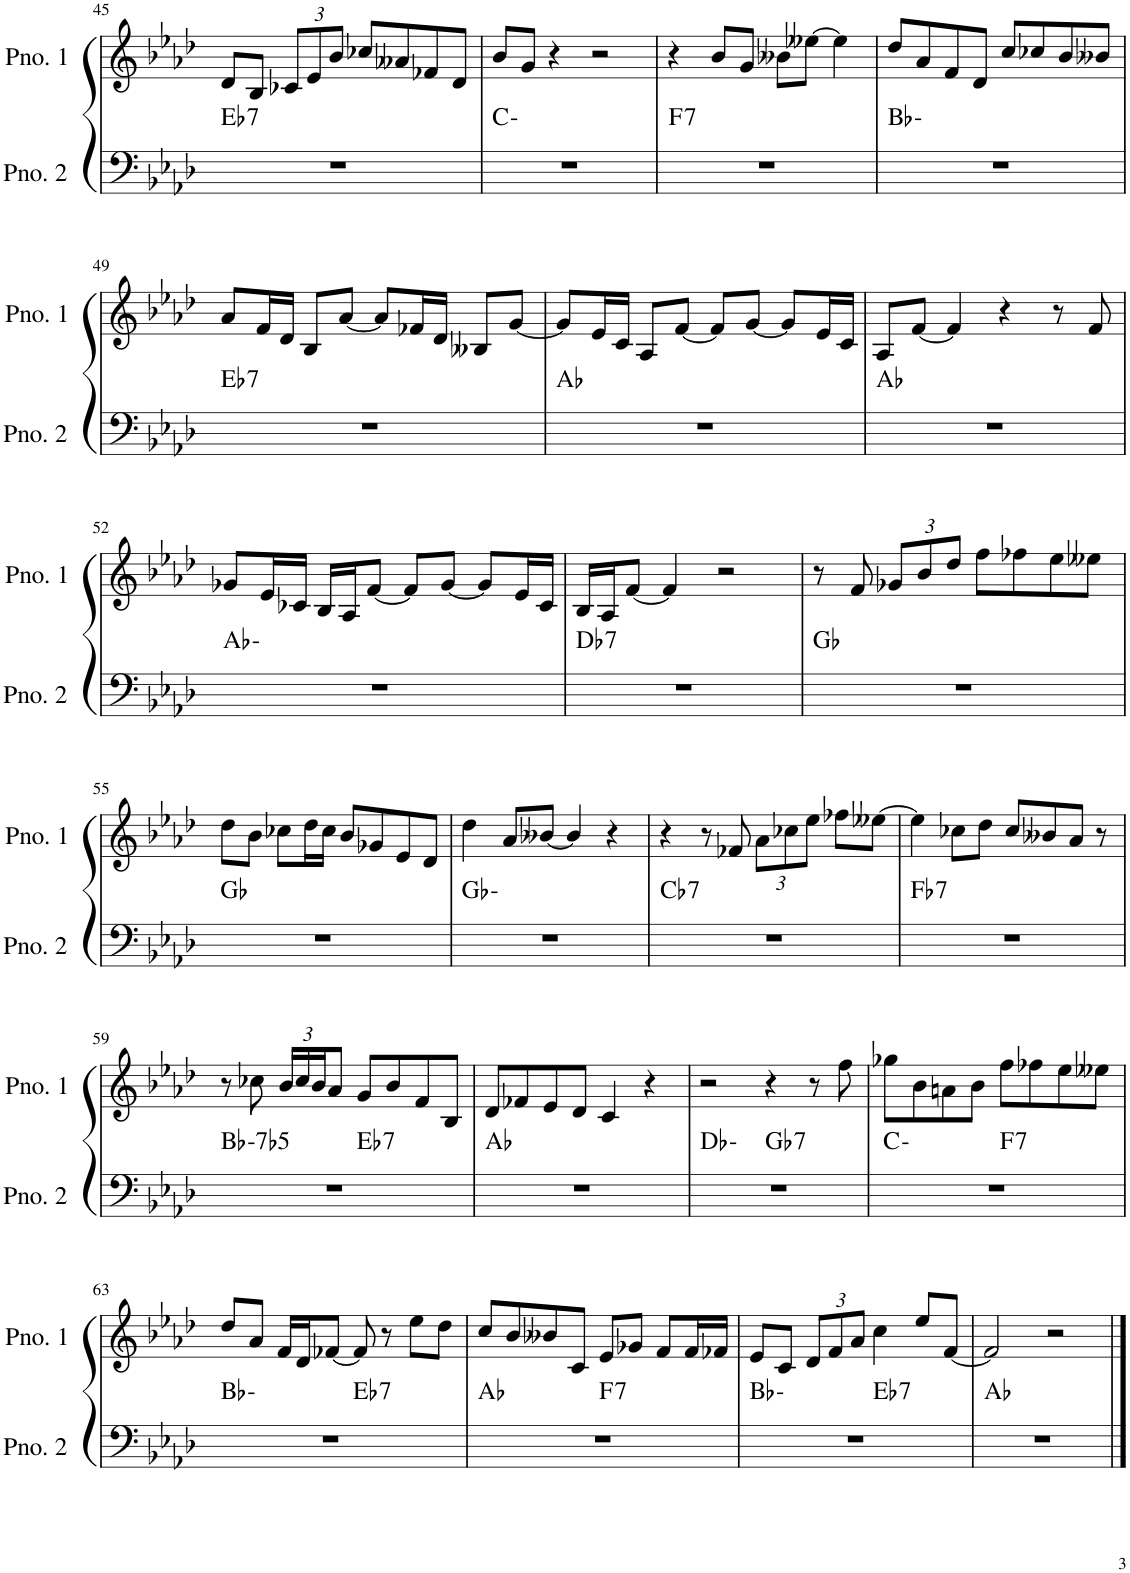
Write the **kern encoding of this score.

**kern	**harte	**kern
*part2	*part2	*part1
*staff2	*	*staff1
*I"ピアノ 2	*	*I"ピアノ 1
!!LO:PB:g=z
*clefF4	*	*clefG2
*k[b-e-a-d-]	*	*k[b-e-a-d-]
*M4/4	*	*M4/4
=45	=45	=45
!	!LO:H:kt=7	!
1r	Eb:7	8d-/L
.	.	8B-/J
*	*	*Xbrackettup
.	.	12c-X/L
.	.	12e-/
.	.	12b-/J
.	.	8cc-X/L
.	.	8a--X/
.	.	8f-X/
.	.	8d-/J
=46	=46	=46
1r	C:min	8b-/L
.	.	8g/J
.	.	4r
.	.	2r
=47	=47	=47
!	!LO:H:kt=7	!
1r	F:7	4r
.	.	8b-/L
.	.	8g/J
.	.	8b--X\L
.	.	[8ee--X\J
.	.	4ee--\]
=48	=48	=48
1r	Bb:min	8dd-/L
.	.	8a-/
.	.	8f/
.	.	8d-/J
.	.	8cc/L
.	.	8cc-X/
.	.	8b-/
.	.	8b--X/J
!!LO:LB:g=z
=49	=49	=49
!	!LO:H:kt=7	!
1r	Eb:7	8a-/L
.	.	16f/L
.	.	16d-/JJ
.	.	8B-/L
.	.	[8a-/J
.	.	8a-/L]
.	.	16f-X/L
.	.	16d-/JJ
.	.	8B--X/L
.	.	[8g/J
=50	=50	=50
1r	Ab:maj	8g/L]
.	.	16e-/L
.	.	16c/JJ
.	.	8A-/L
.	.	[8f/J
.	.	8f/L]
.	.	[8g/J
.	.	8g/L]
.	.	16e-/L
.	.	16c/JJ
=51	=51	=51
1r	Ab:maj	8A-/L
.	.	[8f/J
.	.	4f/]
.	.	4r
.	.	8r
.	.	8f/
!!LO:LB:g=z
=52	=52	=52
1r	Ab:min	8g-X/L
.	.	16e-/L
.	.	16c-X/JJ
.	.	16B-/LL
.	.	16A-/J
.	.	[8f/J
.	.	8f/L]
.	.	[8g-/J
.	.	8g-/L]
.	.	16e-/L
.	.	16c-/JJ
=53	=53	=53
!	!LO:H:kt=7	!
1r	Db:7	16B-/LL
.	.	16A-/J
.	.	[8f/J
.	.	4f/]
.	.	2r
=54	=54	=54
1r	Gb:maj	8r
.	.	8f/
.	.	12g-X/L
.	.	12b-/
.	.	12dd-/J
.	.	8ff\L
.	.	8ff-X\
.	.	8ee-\
.	.	8ee--X\J
!!LO:LB:g=z
=55	=55	=55
1r	Gb:maj	8dd-\L
.	.	8b-\J
.	.	8cc-X\L
.	.	16dd-\L
.	.	16cc-\JJ
.	.	8b-/L
.	.	8g-X/
.	.	8e-/
.	.	8d-/J
=56	=56	=56
1r	Gb:min	4dd-\
.	.	8a-/L
.	.	[8b--X/J
.	.	4b--/]
.	.	4r
=57	=57	=57
!	!LO:H:kt=7	!
1r	Cb:7	4r
.	.	8r
.	.	8f-X/
.	.	12a-\L
.	.	12cc-X\
.	.	12ee-\J
.	.	8ff-X\L
.	.	[8ee--X\J
=58	=58	=58
!	!LO:H:kt=7	!
1r	Fb:7	4ee--\]
.	.	8cc-X\L
.	.	8dd-\J
.	.	8cc-/L
.	.	8b--X/
.	.	8a-/J
.	.	8r
!!LO:LB:g=z
=59	=59	=59
!	!LO:H:kt=-7b5	!
*^	*	*
1r	2ryy	Bb:hdim7	8r
.	.	.	8cc-X\
.	.	.	24b-/LL
.	.	.	24cc-/
.	.	.	24b-/J
.	.	.	8a-/J
!	!	!LO:H:kt=7	!
.	2ryy	Eb:7	8g/L
.	.	.	8b-/
.	.	.	8f/
.	.	.	8B-/J
*v	*v	*	*
=60	=60	=60
1r	Ab:maj	8d-/L
.	.	8f-X/
.	.	8e-/
.	.	8d-/J
.	.	4c/
.	.	4r
=61	=61	=61
*^	*	*
1r	2ryy	Db:min	2r
!	!	!LO:H:kt=7	!
.	2ryy	Gb:7	4r
.	.	.	8r
.	.	.	8ff\
=62	=62	=62	=62
1r	2ryy	C:min	8gg-X\L
.	.	.	8b-\
.	.	.	8an\
.	.	.	8b-\J
!	!	!LO:H:kt=7	!
.	2ryy	F:7	8ff\L
.	.	.	8ff-X\
.	.	.	8ee-\
.	.	.	8ee--X\J
!!LO:LB:g=z
=63	=63	=63	=63
1r	2ryy	Bb:min	8dd-/L
.	.	.	8a-/J
.	.	.	16f/LL
.	.	.	16d-/J
.	.	.	[8f-X/J
!	!	!LO:H:kt=7	!
.	2ryy	Eb:7	8f-/]
.	.	.	8r
.	.	.	8ee-\L
.	.	.	8dd-\J
=64	=64	=64	=64
1r	2ryy	Ab:maj	8cc/L
.	.	.	8b-/
.	.	.	8b--X/
.	.	.	8c/J
!	!	!LO:H:kt=7	!
.	2ryy	F:7	8e-/L
.	.	.	8g-X/J
.	.	.	8f/L
.	.	.	16f/L
.	.	.	16f-X/JJ
=65	=65	=65	=65
1r	2ryy	Bb:min	8e-/L
.	.	.	8c/J
.	.	.	12d-/L
.	.	.	12f/
.	.	.	12a-/J
!	!	!LO:H:kt=7	!
.	2ryy	Eb:7	4cc\
.	.	.	8ee-/L
.	.	.	[8f/J
*v	*v	*	*
=66	=66	=66
1r	Ab:maj	2f/]
.	.	2r
==	==	==
*-	*-	*-
